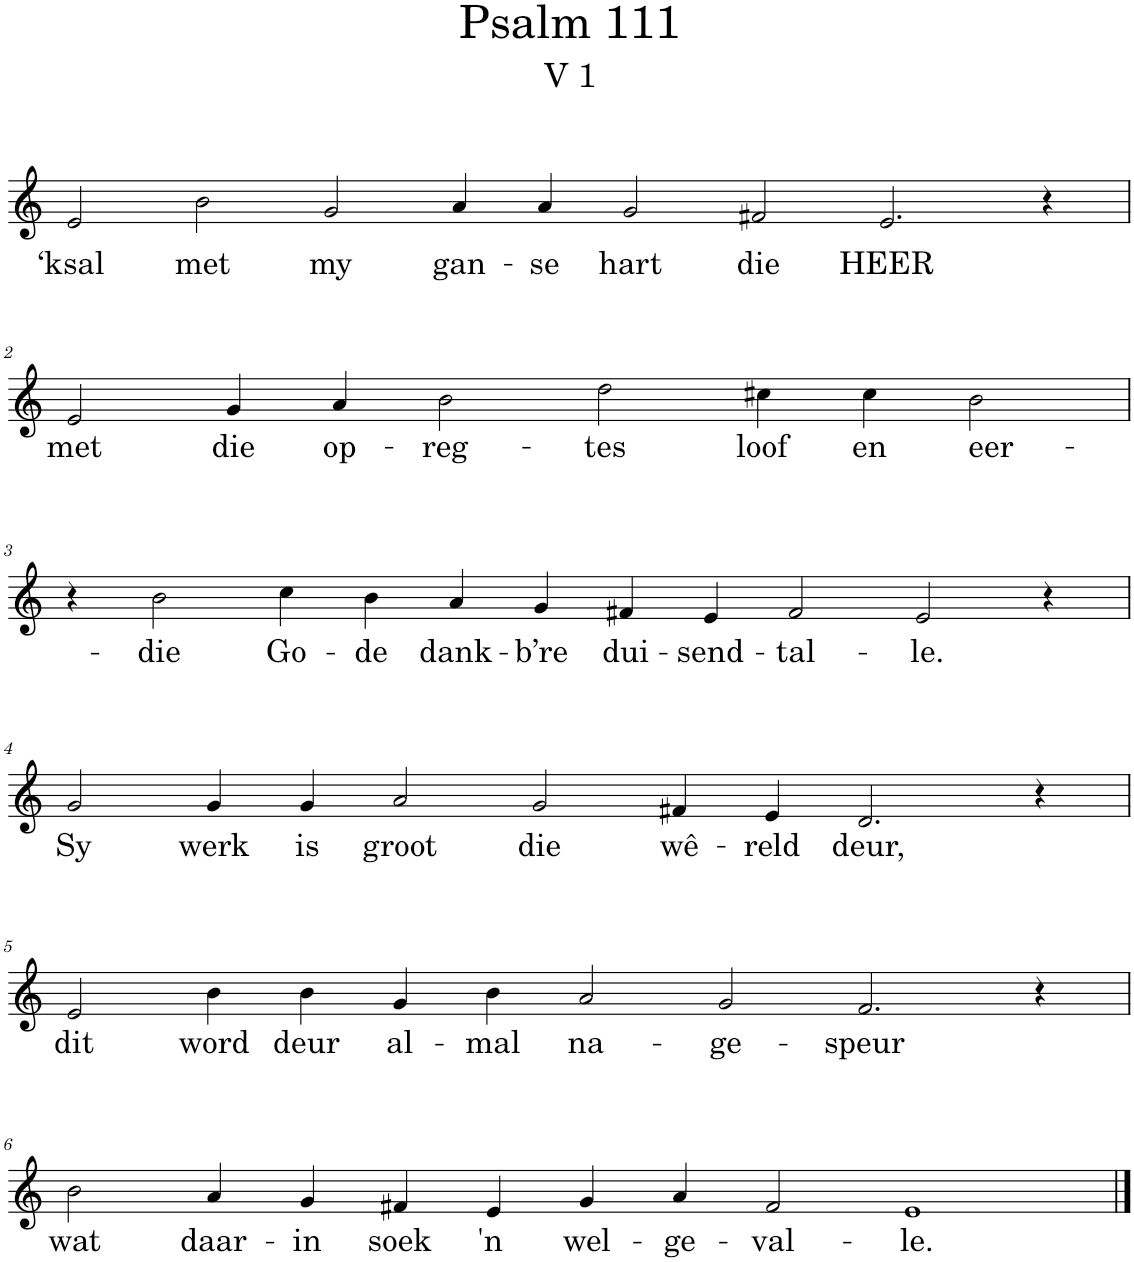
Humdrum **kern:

**kern	**text
*part1	*part1
*staff1	*staff1
*I"Pipe Organ	*
*I'Org.	*
*clefG2	*
*k[]	*
*M16/4	*
=1	=1
!	!LO:LY:b
2e/	‘ksal
!	!LO:LY:b
2b\	met
!	!LO:LY:b
2g/	my
!	!LO:LY:b
4a/	gan-
!	!LO:LY:b
4a/	-se
!	!LO:LY:b
2g/	hart
!	!LO:LY:b
2f#X/	die
!	!LO:LY:b
2.e/	HEER
4r	.
!!LO:LB:g=z
=2	=2
*M12/4	*
!	!LO:LY:b
2e/	met
!	!LO:LY:b
4g/	die
!	!LO:LY:b
4a/	op-
!	!LO:LY:b
2b\	-reg-
!	!LO:LY:b
2dd\	-tes
!	!LO:LY:b
4cc#X\	loof
!	!LO:LY:b
4cc#\	en
!	!LO:LY:b
2b\	eer-
!!LO:LB:g=z
=3	=3
*M14/4	*
4r	.
!	!LO:LY:b
2b\	-die
!	!LO:LY:b
4cc\	Go-
!	!LO:LY:b
4b\	-de
!	!LO:LY:b
4a/	dank-
!	!LO:LY:b
4g/	-b’re
!	!LO:LY:b
4f#X/	dui-
!	!LO:LY:b
4e/	-send-
!	!LO:LY:b
2f#/	-tal-
!	!LO:LY:b
2e/	-le.
4r	.
!!LO:LB:g=z
=4	=4
!	!LO:LY:b
2g/	Sy
!	!LO:LY:b
4g/	werk
!	!LO:LY:b
4g/	is
!	!LO:LY:b
2a/	groot
!	!LO:LY:b
2g/	die
!	!LO:LY:b
4f#X/	wê-
!	!LO:LY:b
4e/	-reld
!	!LO:LY:b
2.d/	deur,
4r	.
!!LO:LB:g=z
=5	=5
!	!LO:LY:b
2e/	dit
!	!LO:LY:b
4b\	word
!	!LO:LY:b
4b\	deur
!	!LO:LY:b
4g/	al-
!	!LO:LY:b
4b\	-mal
!	!LO:LY:b
2a/	na-
!	!LO:LY:b
2g/	-ge-
!	!LO:LY:b
2.f/	-speur
4r	.
!!LO:LB:g=z
=6	=6
!	!LO:LY:b
2b\	wat
!	!LO:LY:b
4a/	daar-
!	!LO:LY:b
4g/	-in
!	!LO:LY:b
4f#X/	soek
!	!LO:LY:b
4e/	'n
!	!LO:LY:b
4g/	wel-
!	!LO:LY:b
4a/	-ge-
!	!LO:LY:b
2f#/	-val-
!	!LO:LY:b
1e	-le.
==	==
*-	*-
